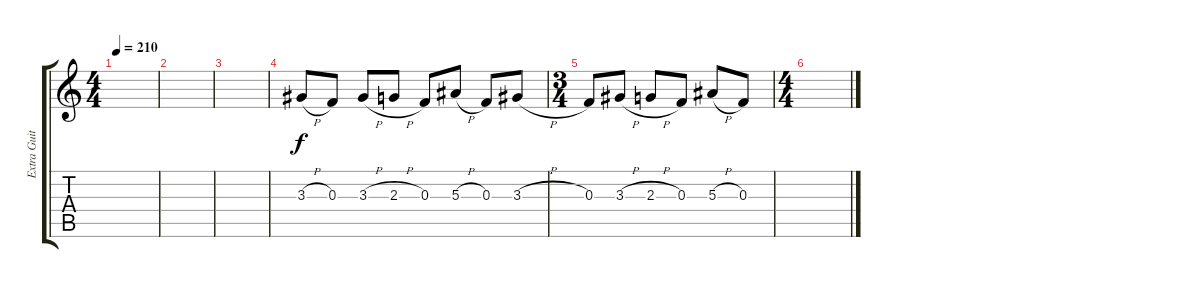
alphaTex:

\track ("Extra Guitar 1" "Extra Guit") {instrument distortionguitar}
\staff {score tabs}
\tuning (D4 A3 F3 C3 G2 C2) {hide}
\ts (4 4)
\tempo 210
\clef g2
\ks c
|
|
|
3.3{h}.8 0.3.8 3.3{h}.8 2.3{h}.8 0.3.8 5.3{h}.8 0.3.8 3.3{h}.8 |
\ts (3 4)
0.3.8 3.3{h}.8 2.3{h}.8 0.3.8 5.3{h}.8 0.3.8 |
\ts (4 4)
